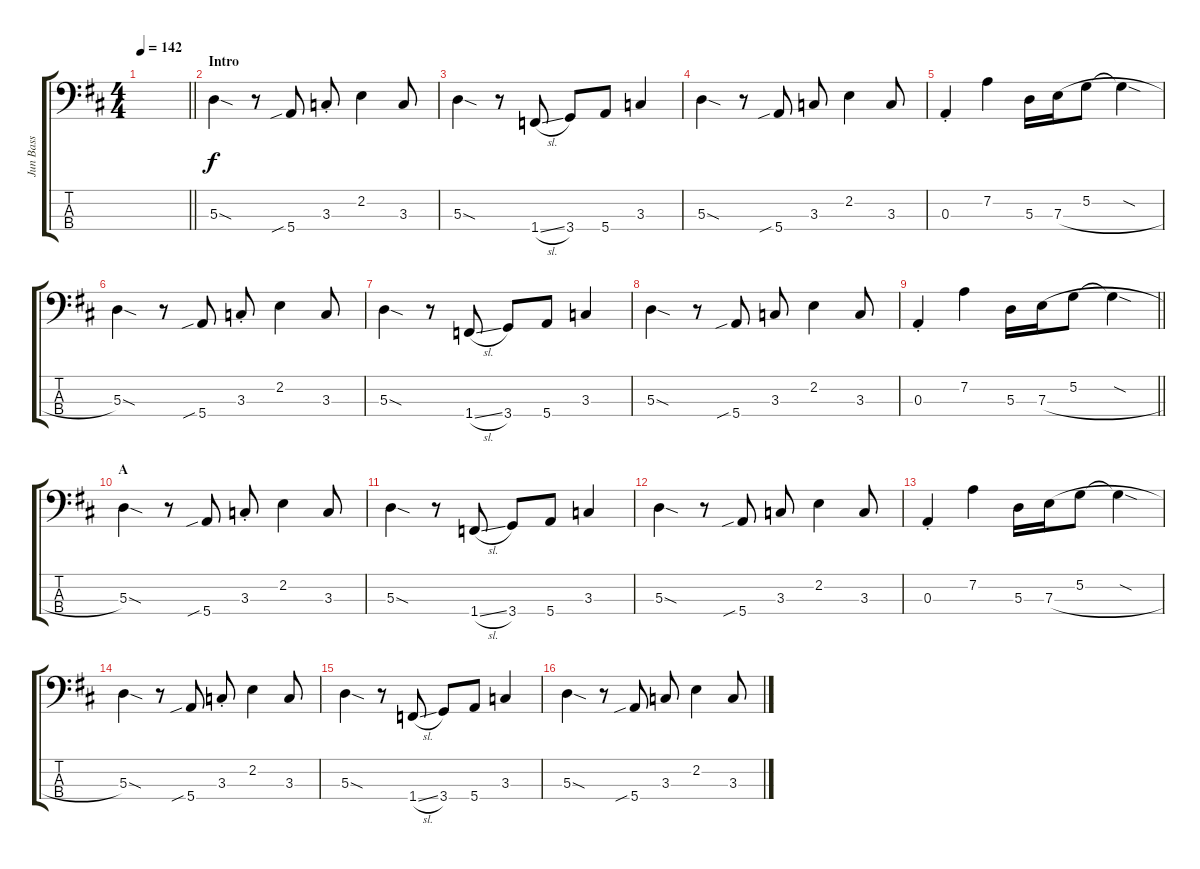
\track ("Jun Bass" "Jun Bass") {instrument acousticguitarsteel}
\staff {score tabs}
\tuning (G2 D2 A1 E1) {hide}
\ts (4 4)
\tempo 142
\clef f4
\barLineRight lightlight
\ks d
|
\section ("" "Intro")
5.3{sod}.4 r.8 5.4{sib}.8 3.3{st}.8 2.2.4 3.3.8 |
5.3{sod}.4 r.8 1.4{sl}.8 3.4.8 5.4.8 3.3.4 |
5.3{sod}.4 r.8 5.4{sib}.8 3.3.8 2.2.4 3.3.8 |
0.3{st}.4 7.2.4 5.3.16 7.3{h}.16 5.2.8 5.2{sod t}.4 |
5.3{sod}.4 r.8 5.4{sib}.8 3.3{st}.8 2.2.4 3.3.8 |
5.3{sod}.4 r.8 1.4{sl}.8 3.4.8 5.4.8 3.3.4 |
5.3{sod}.4 r.8 5.4{sib}.8 3.3.8 2.2.4 3.3.8 |
\barLineRight lightlight
0.3{st}.4 7.2.4 5.3.16 7.3{h}.16 5.2.8 5.2{sod t}.4 |
\section ("" "A")
5.3{sod}.4 r.8 5.4{sib}.8 3.3{st}.8 2.2.4 3.3.8 |
5.3{sod}.4 r.8 1.4{sl}.8 3.4.8 5.4.8 3.3.4 |
5.3{sod}.4 r.8 5.4{sib}.8 3.3.8 2.2.4 3.3.8 |
0.3{st}.4 7.2.4 5.3.16 7.3{h}.16 5.2.8 5.2{sod t}.4 |
5.3{sod}.4 r.8 5.4{sib}.8 3.3{st}.8 2.2.4 3.3.8 |
5.3{sod}.4 r.8 1.4{sl}.8 3.4.8 5.4.8 3.3.4 |
5.3{sod}.4 r.8 5.4{sib}.8 3.3.8 2.2.4 3.3.8
